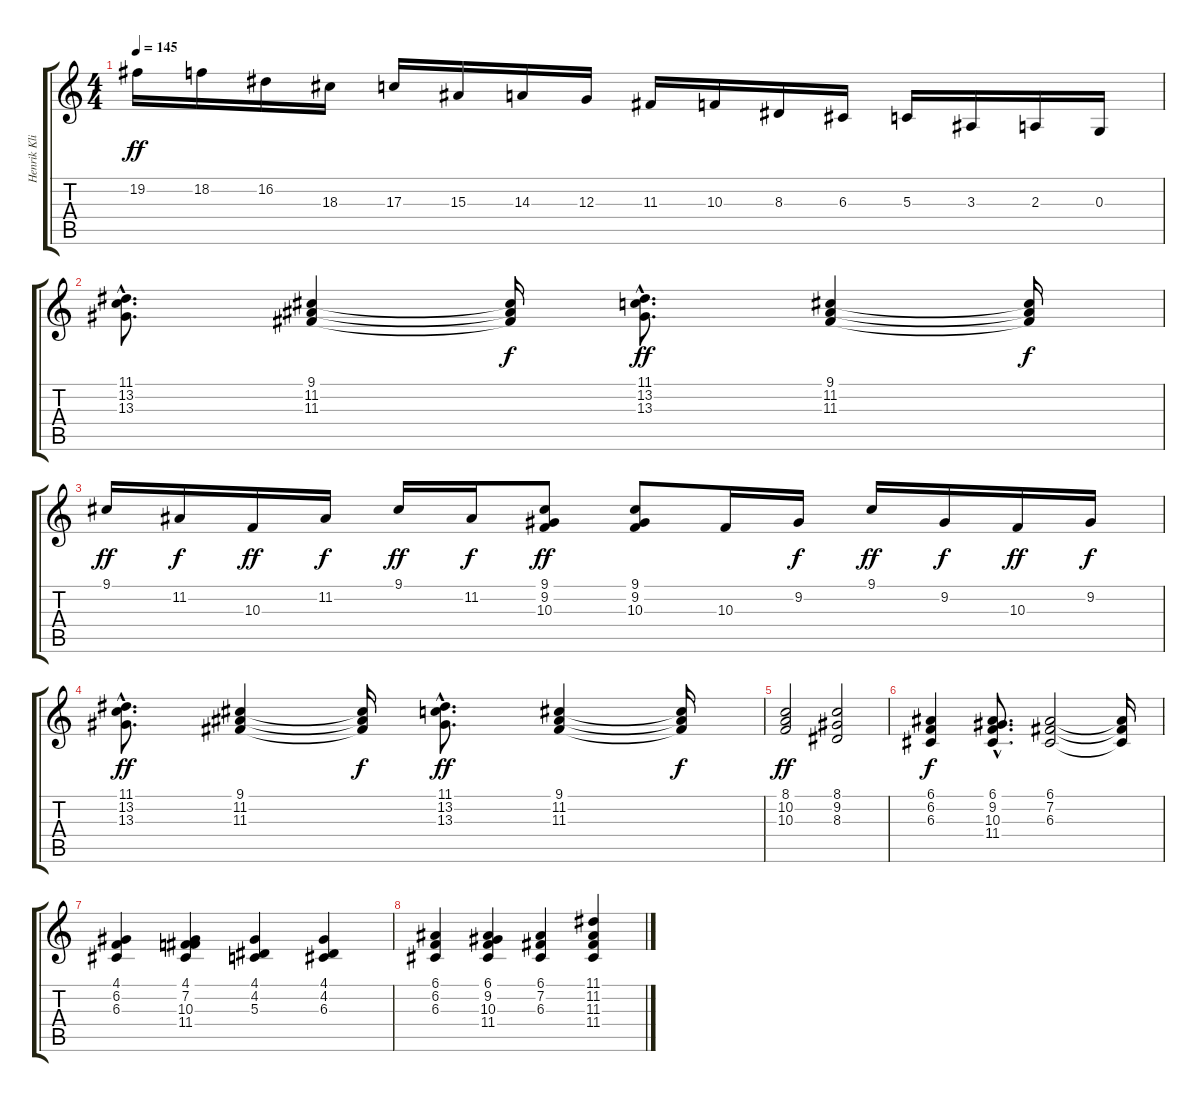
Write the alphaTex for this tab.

\track ("Henrik Klingenberg" "Henrik Kli") {instrument harpsichord}
\staff {score tabs}
\tuning (E4 B3 G3 D3 A2 E2) {hide}
\ts (4 4)
\tempo 145
\clef g2
\ks c
19.2.16{dy ff} 18.2.16 16.2.16 18.3.16 17.3.16 15.3.16 14.3.16 12.3.16 11.3.16 10.3.16 8.3.16 6.3.16 5.3.16 3.3.16 2.3.16 0.3.16 |
(11.1{hac} 13.2{hac} 13.3{hac}).8{d} (9.1 11.2 11.3).4 (9.1{t} 11.2{t} 11.3{t}).16{dy f} (11.1{hac} 13.2{hac} 13.3{hac}).8{d dy ff} (9.1 11.2 11.3).4 (9.1{t} 11.2{t} 11.3{t}).16{dy f} |
9.1.16{dy ff} 11.2.16{dy f} 10.3.16{dy ff} 11.2.16{dy f} 9.1.16{dy ff} 11.2.16{dy f} (9.1 9.2 10.3).8{dy ff} (9.1 9.2 10.3).8 10.3.16 9.2.16{dy f} 9.1.16{dy ff} 9.2.16{dy f} 10.3.16{dy ff} 9.2.16{dy f} |
(11.1{hac} 13.2{hac} 13.3{hac}).8{d dy ff} (9.1 11.2 11.3).4 (9.1{t} 11.2{t} 11.3{t}).16{dy f} (11.1{hac} 13.2{hac} 13.3{hac}).8{d dy ff} (9.1 11.2 11.3).4 (9.1{t} 11.2{t} 11.3{t}).16{dy f} |
(8.1 10.2 10.3).2{dy ff} (8.1 9.2 8.3).2 |
(6.1 6.2 6.3).4{dy f} (6.1{hac} 9.2{hac} 10.3{hac} 11.4{hac}).8{d} (6.1 7.2 6.3).2 (6.1{t} 7.2{t} 6.3{t}).16 |
(4.1 6.2 6.3).4 (4.1 7.2 10.3 11.4).4 (4.1 4.2 5.3).4 (4.1 4.2 6.3).4 |
(6.1 6.2 6.3).4 (6.1 9.2 10.3 11.4).4 (6.1 7.2 6.3).4 (11.1 11.2 11.3 11.4).4
